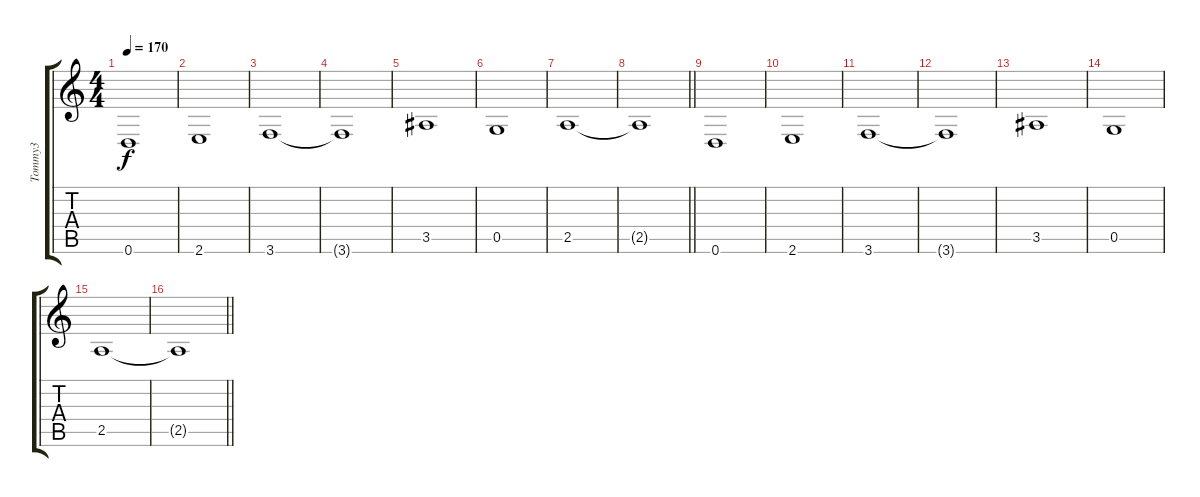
\track ("Tommy3" "Tommy3") {instrument electricbassfinger}
\staff {score tabs}
\tuning (D4 A3 F3 C3 G2 D2) {hide}
\ts (4 4)
\tempo 170
\clef g2
\ks c
0.6.1{dy f} |
2.6.1 |
3.6.1 |
3.6{t}.1 |
3.5.1 |
0.5.1 |
2.5.1 |
\barLineRight lightlight
2.5{t}.1 |
0.6.1 |
2.6.1 |
3.6.1 |
3.6{t}.1 |
3.5.1 |
0.5.1 |
2.5.1 |
\barLineRight lightlight
2.5{t}.1
